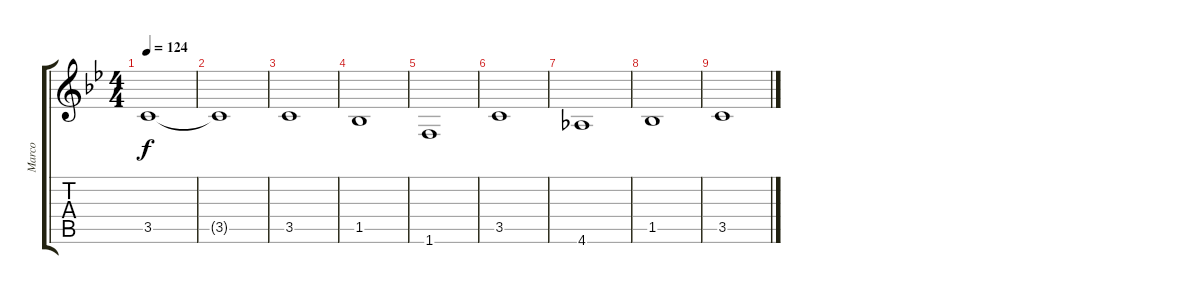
\track ("Marco" "Marco") {instrument electricbassfinger}
\staff {score tabs}
\tuning (E4 B3 G3 D3 A2 E2) {hide}
\ts (4 4)
\tempo 124
\clef g2
\ks bb
3.5.1{dy f} |
3.5{t}.1 |
3.5.1 |
1.5.1 |
1.6.1 |
3.5.1 |
4.6.1 |
1.5.1 |
3.5.1
